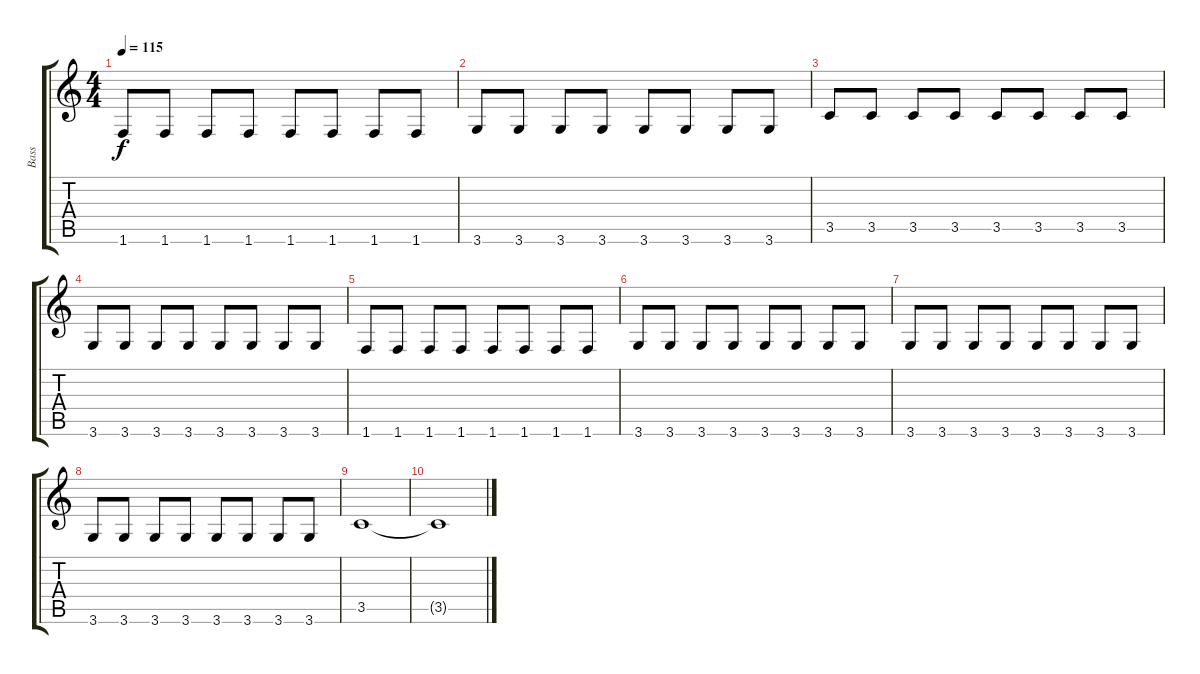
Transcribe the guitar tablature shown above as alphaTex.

\track ("Bass" "Bass") {instrument electricbassfinger}
\staff {score tabs}
\tuning (E4 B3 G3 D3 A2 E2) {hide}
\ts (4 4)
\tempo 115
\clef g2
\ks c
1.6.8{dy f} 1.6.8 1.6.8 1.6.8 1.6.8 1.6.8 1.6.8 1.6.8 |
3.6.8 3.6.8 3.6.8 3.6.8 3.6.8 3.6.8 3.6.8 3.6.8 |
3.5.8 3.5.8 3.5.8 3.5.8 3.5.8 3.5.8 3.5.8 3.5.8 |
3.6.8 3.6.8 3.6.8 3.6.8 3.6.8 3.6.8 3.6.8 3.6.8 |
1.6.8 1.6.8 1.6.8 1.6.8 1.6.8 1.6.8 1.6.8 1.6.8 |
3.6.8 3.6.8 3.6.8 3.6.8 3.6.8 3.6.8 3.6.8 3.6.8 |
3.6.8 3.6.8 3.6.8 3.6.8 3.6.8 3.6.8 3.6.8 3.6.8 |
3.6.8 3.6.8 3.6.8 3.6.8 3.6.8 3.6.8 3.6.8 3.6.8 |
3.5.1 |
3.5{t}.1
